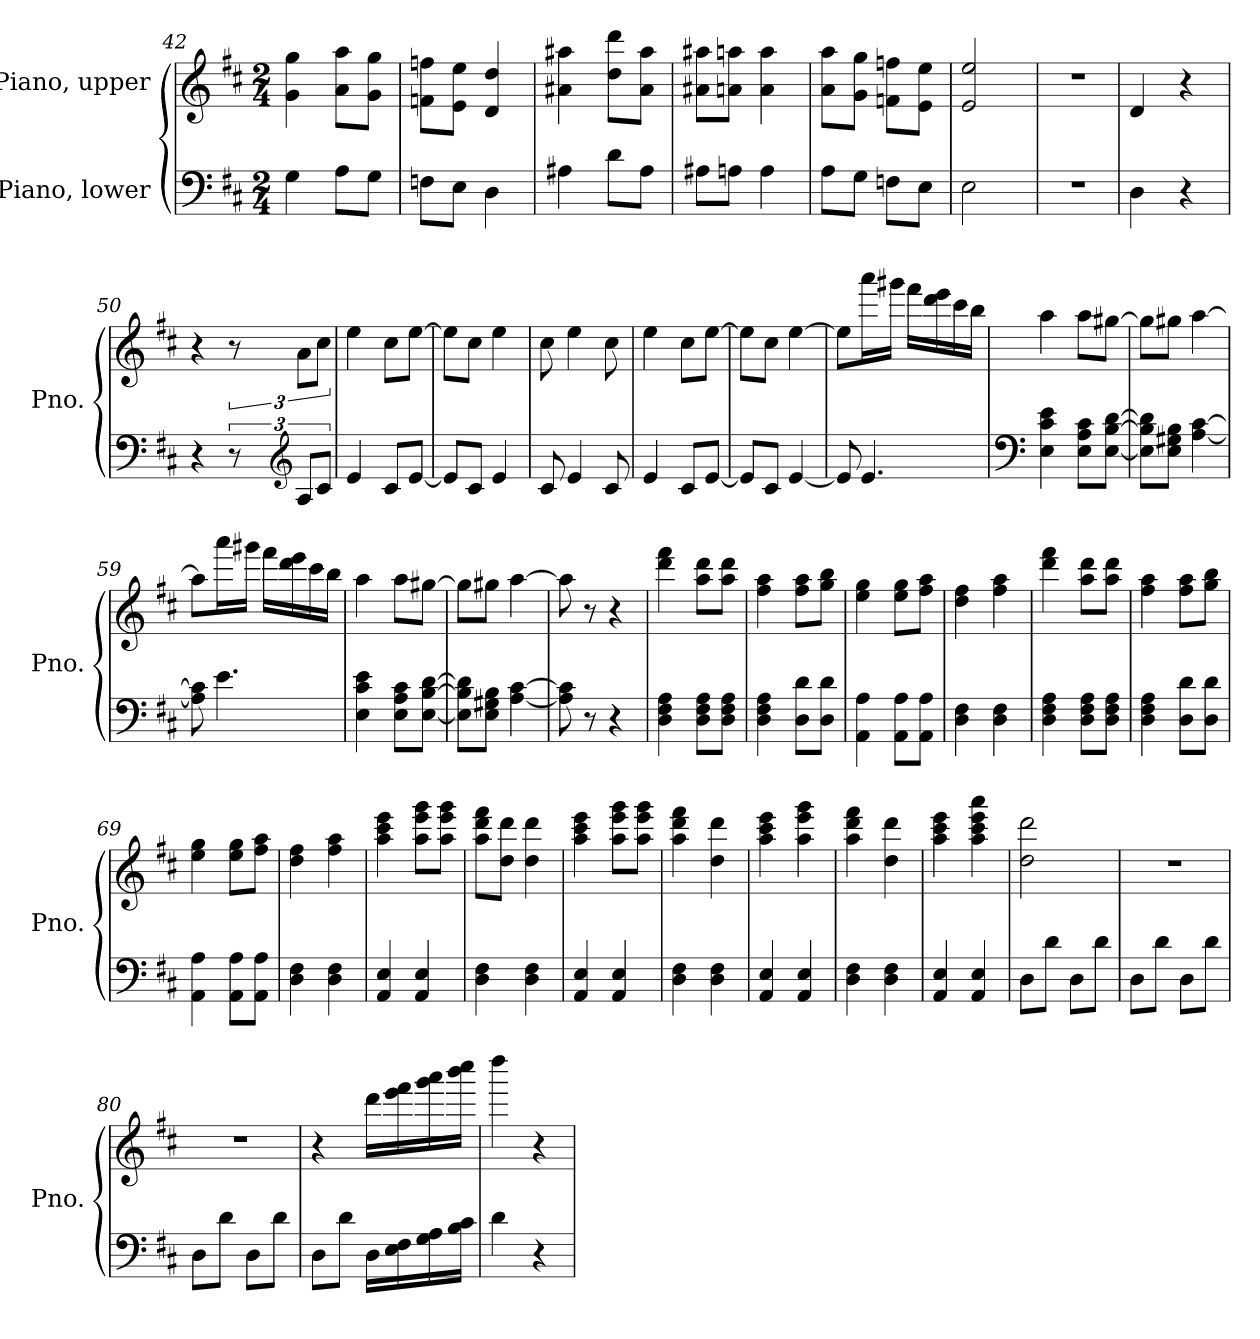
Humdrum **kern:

**kern	**kern
*part2	*part1
*staff2	*staff1
*I"Piano, lower	*I"Piano, upper
*I'Pno.	*I'Pno.
*clefF4	*clefG2
*k[f#c#]	*k[f#c#]
*M2/4	*M2/4
=42	=42
4G\	4g\ 4gg\
8A\L	8a\ 8aa\L
8G\J	8g\ 8gg\J
=43	=43
8Fn\L	8fn\ 8ffn\L
8E\J	8e\ 8ee\J
4D\	4d/ 4dd/
=44	=44
4A#X\	4a#X\ 4aa#X\
8d\L	8dd\ 8ddd\L
8A#\J	8a#\ 8aa#\J
=45	=45
8A#X\L	8a#X\ 8aa#X\L
8An\J	8an\ 8aan\J
4A\	4a\ 4aa\
=46	=46
8A\L	8a\ 8aa\L
8G\J	8g\ 8gg\J
8Fn\L	8fn\ 8ffn\L
8E\J	8e\ 8ee\J
=47	=47
2E\	2e/ 2ee/
=48	=48
2r	2r
!!LO:PB:g=z
=49	=49
4D\	4d/
4r	4r
=50	=50
4r	4r
12r	12r
*clefG2	*
12A/L	12a\L
12c#/J	12cc#\J
=51	=51
4e/	4ee\
8c#/L	8cc#\L
[8e/J	[8ee\J
=52	=52
8e/L]	8ee\L]
8c#/J	8cc#\J
4e/	4ee\
=53	=53
8c#/	8cc#\
4e/	4ee\
8c#/	8cc#\
=54	=54
4e/	4ee\
8c#/L	8cc#\L
[8e/J	[8ee\J
=55	=55
8e/L]	8ee\L]
8c#/J	8cc#\J
[4e/	[4ee\
=56	=56
8e/]	8ee\L]
4.e/	16aaa\L
.	16ggg#X\JJ
.	16fff#\LL
.	16ddd\ 16eee\
.	16ccc#\
.	16bb\JJ
!!LO:LB:g=z
=57	=57
*clefF4	*
4E\ 4c#\ 4e\	4aa\
8E\ 8A\ 8c#\L	8aa\L
[8E\ [8B\ [8d\J	[8gg#X\J
=58	=58
8E\] 8B\] 8d\]L	8gg#\L]
8E\ 8G#X\ 8B\J	8gg#X\J
[4A\ [4c#\	[4aa\
=59	=59
8A\] 8c#\]	8aa\L]
4.e\	16aaa\L
.	16ggg#X\JJ
.	16fff#\LL
.	16ddd\ 16eee\
.	16ccc#\
.	16bb\JJ
=60	=60
4E\ 4c#\ 4e\	4aa\
8E\ 8A\ 8c#\L	8aa\L
[8E\ [8B\ [8d\J	[8gg#X\J
=61	=61
8E\] 8B\] 8d\]L	8gg#\L]
8E\ 8G#X\ 8B\J	8gg#X\J
[4A\ [4c#\	[4aa\
=62	=62
8A\] 8c#\]	8aa\]
8r	8r
4r	4r
=63	=63
4D\ 4F#\ 4A\	4ddd\ 4fff#\
8D\ 8F#\ 8A\L	8aa\ 8ddd\L
8D\ 8F#\ 8A\J	8aa\ 8ddd\J
!!LO:LB:g=z
=64	=64
4D\ 4F#\ 4A\	4ff#\ 4aa\
8D\ 8d\L	8ff#\ 8aa\L
8D\ 8d\J	8gg\ 8bb\J
=65	=65
4AA\ 4A\	4ee\ 4gg\
8AA\ 8A\L	8ee\ 8gg\L
8AA\ 8A\J	8ff#\ 8aa\J
=66	=66
4D\ 4F#\	4dd\ 4ff#\
4D\ 4F#\	4ff#\ 4aa\
=67	=67
4D\ 4F#\ 4A\	4ddd\ 4fff#\
8D\ 8F#\ 8A\L	8aa\ 8ddd\L
8D\ 8F#\ 8A\J	8aa\ 8ddd\J
=68	=68
4D\ 4F#\ 4A\	4ff#\ 4aa\
8D\ 8d\L	8ff#\ 8aa\L
8D\ 8d\J	8gg\ 8bb\J
=69	=69
4AA\ 4A\	4ee\ 4gg\
8AA\ 8A\L	8ee\ 8gg\L
8AA\ 8A\J	8ff#\ 8aa\J
=70	=70
4D\ 4F#\	4dd\ 4ff#\
4D\ 4F#\	4ff#\ 4aa\
=71	=71
4AA/ 4E/	4aa\ 4ccc#\ 4eee\
4AA/ 4E/	8aa\ 8eee\ 8ggg\L
.	8aa\ 8eee\ 8ggg\J
=72	=72
4D\ 4F#\	8aa\ 8ddd\ 8fff#\L
.	8dd\ 8ddd\J
4D\ 4F#\	4dd\ 4ddd\
!!LO:LB:g=z
=73	=73
4AA/ 4E/	4aa\ 4ccc#\ 4eee\
4AA/ 4E/	8aa\ 8eee\ 8ggg\L
.	8aa\ 8eee\ 8ggg\J
=74	=74
4D\ 4F#\	4aa\ 4ddd\ 4fff#\
4D\ 4F#\	4dd\ 4ddd\
=75	=75
4AA/ 4E/	4aa\ 4ccc#\ 4eee\
4AA/ 4E/	4aa\ 4eee\ 4ggg\
=76	=76
4D\ 4F#\	4aa\ 4ddd\ 4fff#\
4D\ 4F#\	4dd\ 4ddd\
=77	=77
4AA/ 4E/	4aa\ 4ccc#\ 4eee\
4AA/ 4E/	4aa\ 4ccc#\ 4eee\ 4aaa\
=78	=78
8D\L	2dd\ 2ddd\
8d\J	.
8D\L	.
8d\J	.
=79	=79
8D\L	2r
8d\J	.
8D\L	.
8d\J	.
=80	=80
8D\L	2r
8d\J	.
8D\L	.
8d\J	.
!!LO:LB:g=z
=81	=81
8D\L	4r
8d\J	.
16D\LL	16ddd\LL
16E\ 16F#\	16eee\ 16fff#\
16G\ 16A\	16ggg\ 16aaa\
16B\ 16c#\JJ	16bbb\ 16cccc#\JJ
=82	=82
4d\	4dddd\
4r	4r
=	=
*-	*-
